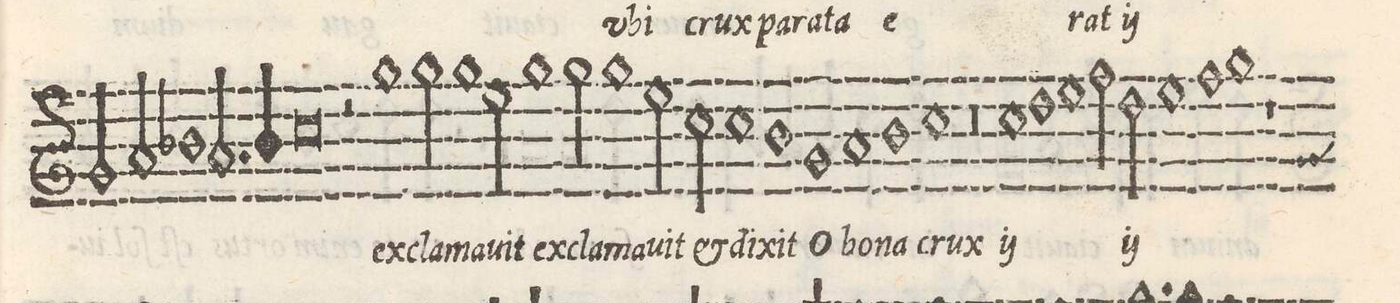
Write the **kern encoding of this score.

**kern	**text
*I"Cantus	*
*clefG2	*
*k[]	*
*met(C|)	*
*M2/1	*
=20-	=20-
2g/	-ra-
2a/	-ta
1b-X\	e-
=21-	=21-
2.a/	.
4b-y/	.
0cc\	-rat
=22-	=22-
*	*Xij
2r	.
1gg\	ex-
=23-	=23-
2gg\	-cla-
1gg\	-ma-
=24-	=24-
2ee\	-uit
1gg\	ex-
2gg\	-cla-
=25-	=25-
1gg\	-ma-
2ee\	-uit
2cc\	et
=26-	=26-
1cc\	di-
1b\	-xit
=27-	=27-
1g/	O
1a/	bo-
=28-	=28-
1b\	-na
1cc\	crux
=29-	=29-
0r	.
=30-	=30-
*	*ij
1cc\	O
1dd\	bo-
=31-	=31-
1ee\	-na
2ff\	crux
2dd\	O
=32-	=32-
1ee\	bo-
1ff\	-na
=33-	=33-
1gg\	crux
1r	.
*custos:g	*
*-	*-
